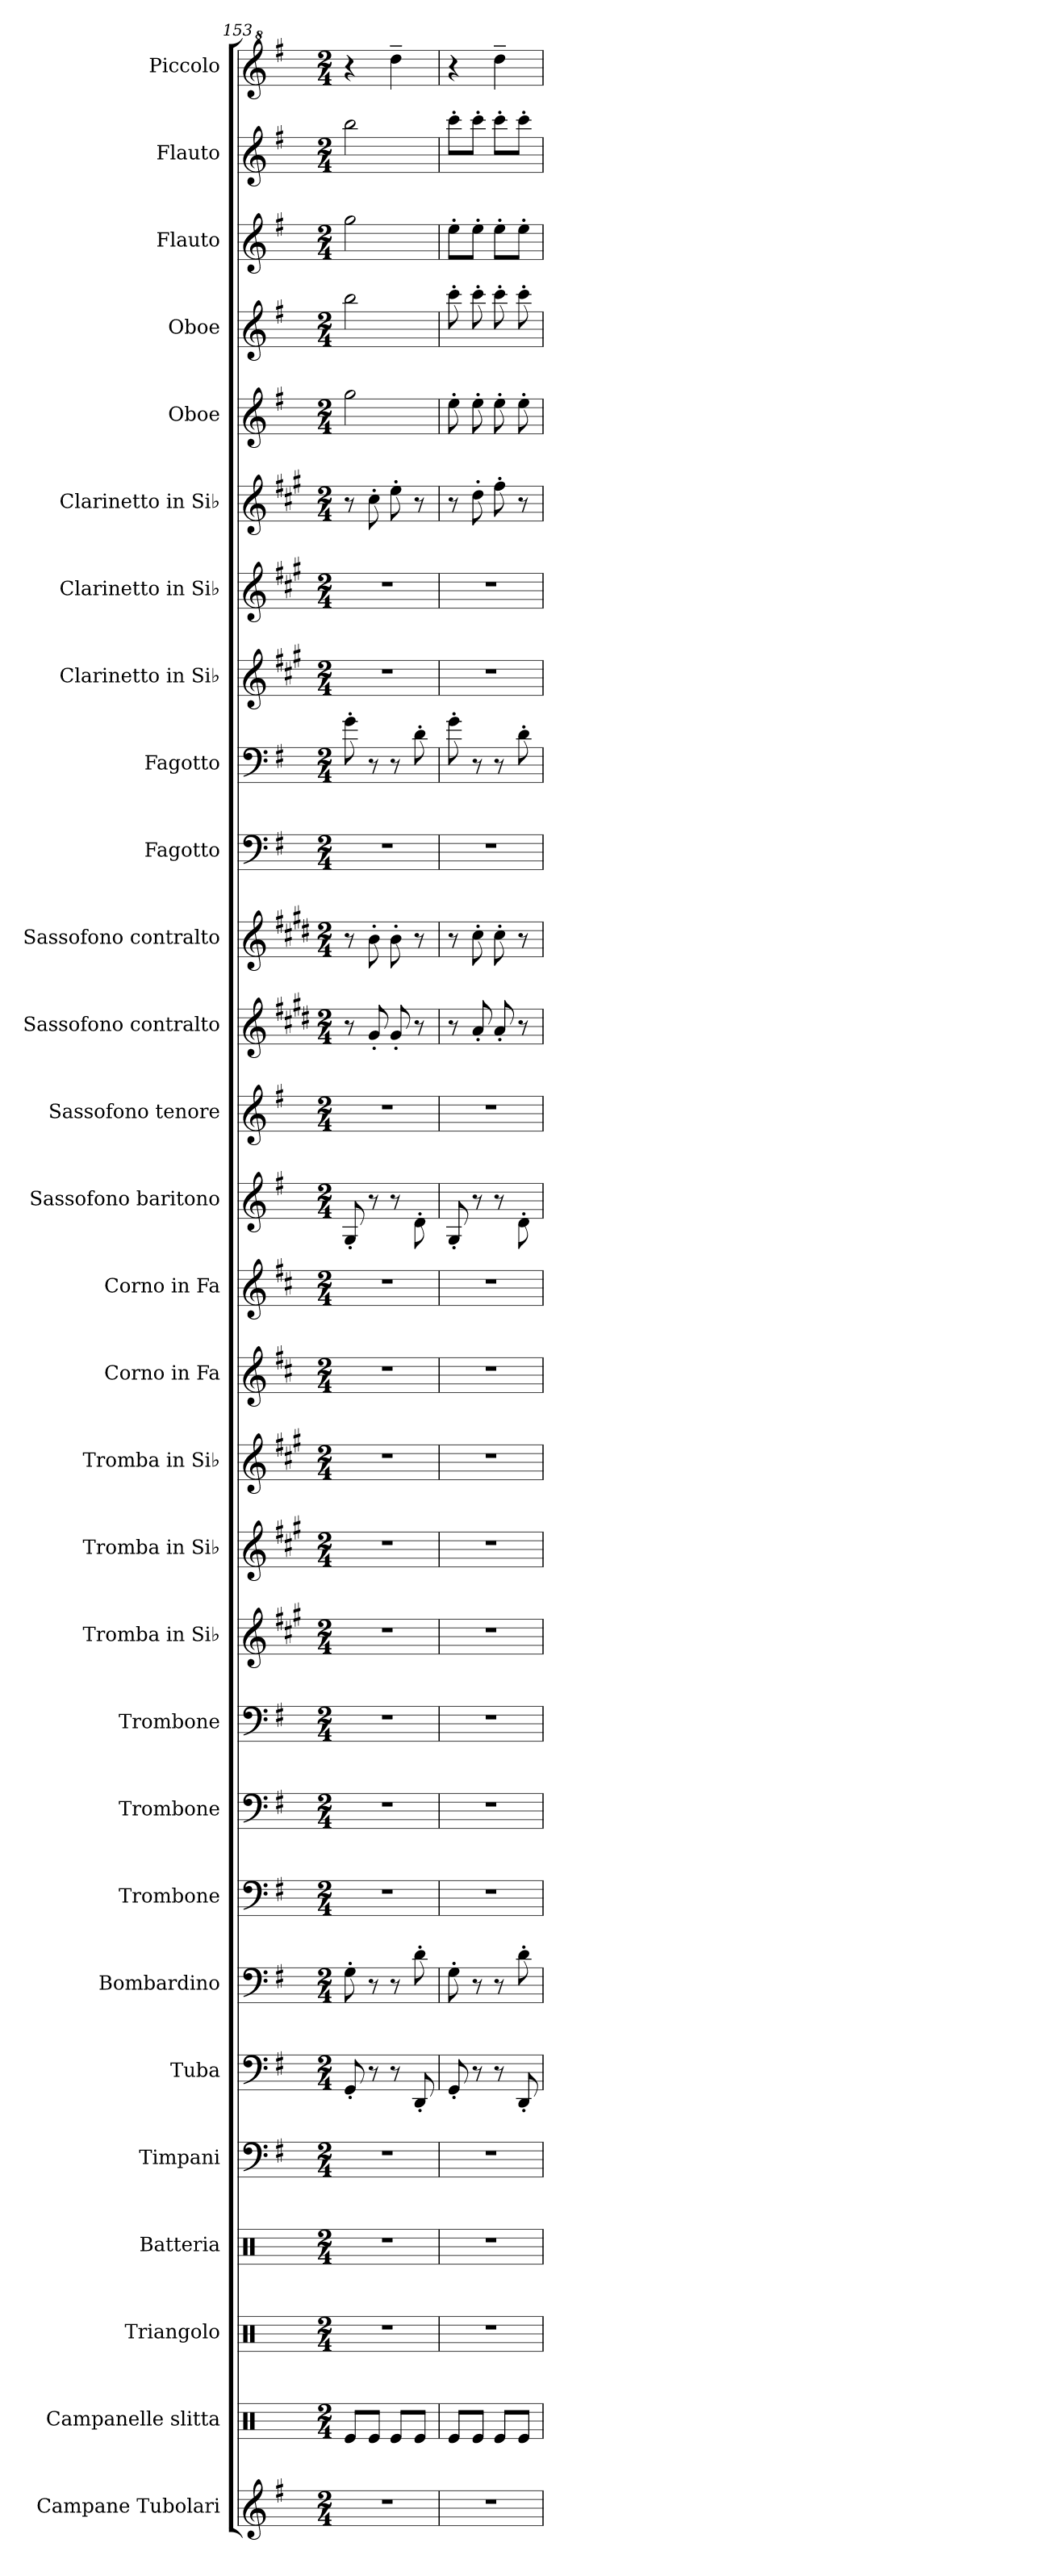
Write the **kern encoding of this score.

**kern	**kern	**kern	**kern	**kern	**kern	**kern	**kern	**kern	**kern	**kern	**kern	**kern	**kern	**kern	**kern	**kern	**kern	**kern	**kern	**kern	**kern	**kern	**kern	**kern	**kern	**kern	**kern	**kern
*part29	*part28	*part27	*part26	*part25	*part24	*part23	*part22	*part21	*part20	*part19	*part18	*part17	*part16	*part15	*part14	*part13	*part12	*part11	*part10	*part9	*part8	*part7	*part6	*part5	*part4	*part3	*part2	*part1
*staff29	*staff28	*staff27	*staff26	*staff25	*staff24	*staff23	*staff22	*staff21	*staff20	*staff19	*staff18	*staff17	*staff16	*staff15	*staff14	*staff13	*staff12	*staff11	*staff10	*staff9	*staff8	*staff7	*staff6	*staff5	*staff4	*staff3	*staff2	*staff1
*I"Campane Tubolari	*I"Campanelle slitta	*I"Triangolo	*I"Batteria	*I"Timpani	*I"Tuba	*I"Bombardino	*I"Trombone	*I"Trombone	*I"Trombone	*I"Tromba in Si♭	*I"Tromba in Si♭	*I"Tromba in Si♭	*I"Corno in Fa	*I"Corno in Fa	*I"Sassofono baritono	*I"Sassofono tenore	*I"Sassofono contralto	*I"Sassofono contralto	*I"Fagotto	*I"Fagotto	*I"Clarinetto in Si♭	*I"Clarinetto in Si♭	*I"Clarinetto in Si♭	*I"Oboe	*I"Oboe	*I"Flauto	*I"Flauto	*I"Piccolo
*I'Camp. tb.	*	*I'Triang.	*I'Batt.	*I'Timp.	*I'Tba.	*	*I'Tbn.	*I'Tbn.	*I'Tbn.	*I'Tr. Si♭	*I'Tr. Si♭	*I'Tr. Si♭	*I'Cor. Fa	*I'Cor. Fa	*	*	*	*	*I'Fag.	*I'Fag.	*I'Cl. Si♭	*I'Cl. Si♭	*I'Cl. Si♭	*I'Ob.	*I'Ob.	*I'Fl.	*I'Fl.	*
!!LO:PB:g=z
*clefG2	*clefX	*clefX	*clefX	*clefF4	*clefF4	*clefF4	*clefF4	*clefF4	*clefF4	*clefG2	*clefG2	*clefG2	*clefG2	*clefG2	*clefG2	*clefG2	*clefG2	*clefG2	*clefF4	*clefF4	*clefG2	*clefG2	*clefG2	*clefG2	*clefG2	*clefG2	*clefG2	*clefG^2
*	*	*	*	*	*	*	*	*	*	*ITrd1c2	*ITrd1c2	*ITrd1c2	*ITrd4c7	*ITrd4c7	*ITrd12c21	*ITrd8c14	*ITrd5c9	*ITrd5c9	*	*	*ITrd1c2	*ITrd1c2	*ITrd1c2	*	*	*	*	*ITrd-7c-12
*k[f#]	*k[]	*k[]	*k[]	*k[f#]	*k[f#]	*k[f#]	*k[f#]	*k[f#]	*k[f#]	*k[f#]	*k[f#]	*k[f#]	*k[f#]	*k[f#]	*k[f#]	*k[f#]	*k[f#]	*k[f#]	*k[f#]	*k[f#]	*k[f#]	*k[f#]	*k[f#]	*k[f#]	*k[f#]	*k[f#]	*k[f#]	*k[f#]
*M2/4	*M2/4	*M2/4	*M2/4	*M2/4	*M2/4	*M2/4	*M2/4	*M2/4	*M2/4	*M2/4	*M2/4	*M2/4	*M2/4	*M2/4	*M2/4	*M2/4	*M2/4	*M2/4	*M2/4	*M2/4	*M2/4	*M2/4	*M2/4	*M2/4	*M2/4	*M2/4	*M2/4	*M2/4
=153	=153	=153	=153	=153	=153	=153	=153	=153	=153	=153	=153	=153	=153	=153	=153	=153	=153	=153	=153	=153	=153	=153	=153	=153	=153	=153	=153	=153
2r	8Re/L	2r	2r	2r	8GG'/	8G'\	2r	2r	2r	2r	2r	2r	2r	2r	8GG'/	2r	8r	8r	2r	8g'\	2r	2r	8r	2gg\	2bb\	2gg\	2bb\	4r
.	8Re/J	.	.	.	8r	8r	.	.	.	.	.	.	.	.	8r	.	8B'/	8d'\	.	8r	.	.	8b'\	.	.	.	.	.
.	8Re/L	.	.	.	8r	8r	.	.	.	.	.	.	.	.	8r	.	8B'/	8d'\	.	8r	.	.	8dd'\	.	.	.	.	4dddd~\
.	8Re/J	.	.	.	8DD'/	8d'\	.	.	.	.	.	.	.	.	8D'\	.	8r	8r	.	8d'\	.	.	8r	.	.	.	.	.
=154	=154	=154	=154	=154	=154	=154	=154	=154	=154	=154	=154	=154	=154	=154	=154	=154	=154	=154	=154	=154	=154	=154	=154	=154	=154	=154	=154	=154
2r	8Re/L	2r	2r	2r	8GG'/	8G'\	2r	2r	2r	2r	2r	2r	2r	2r	8GG'/	2r	8r	8r	2r	8g'\	2r	2r	8r	8ee'\	8ccc'\	8ee'\L	8ccc'\L	4r
.	8Re/J	.	.	.	8r	8r	.	.	.	.	.	.	.	.	8r	.	8c'/	8e'\	.	8r	.	.	8cc'\	8ee'\	8ccc'\	8ee'\J	8ccc'\J	.
.	8Re/L	.	.	.	8r	8r	.	.	.	.	.	.	.	.	8r	.	8c'/	8e'\	.	8r	.	.	8ee'\	8ee'\	8ccc'\	8ee'\L	8ccc'\L	4dddd~\
.	8Re/J	.	.	.	8DD'/	8d'\	.	.	.	.	.	.	.	.	8D'\	.	8r	8r	.	8d'\	.	.	8r	8ee'\	8ccc'\	8ee'\J	8ccc'\J	.
=	=	=	=	=	=	=	=	=	=	=	=	=	=	=	=	=	=	=	=	=	=	=	=	=	=	=	=	=
*-	*-	*-	*-	*-	*-	*-	*-	*-	*-	*-	*-	*-	*-	*-	*-	*-	*-	*-	*-	*-	*-	*-	*-	*-	*-	*-	*-	*-
